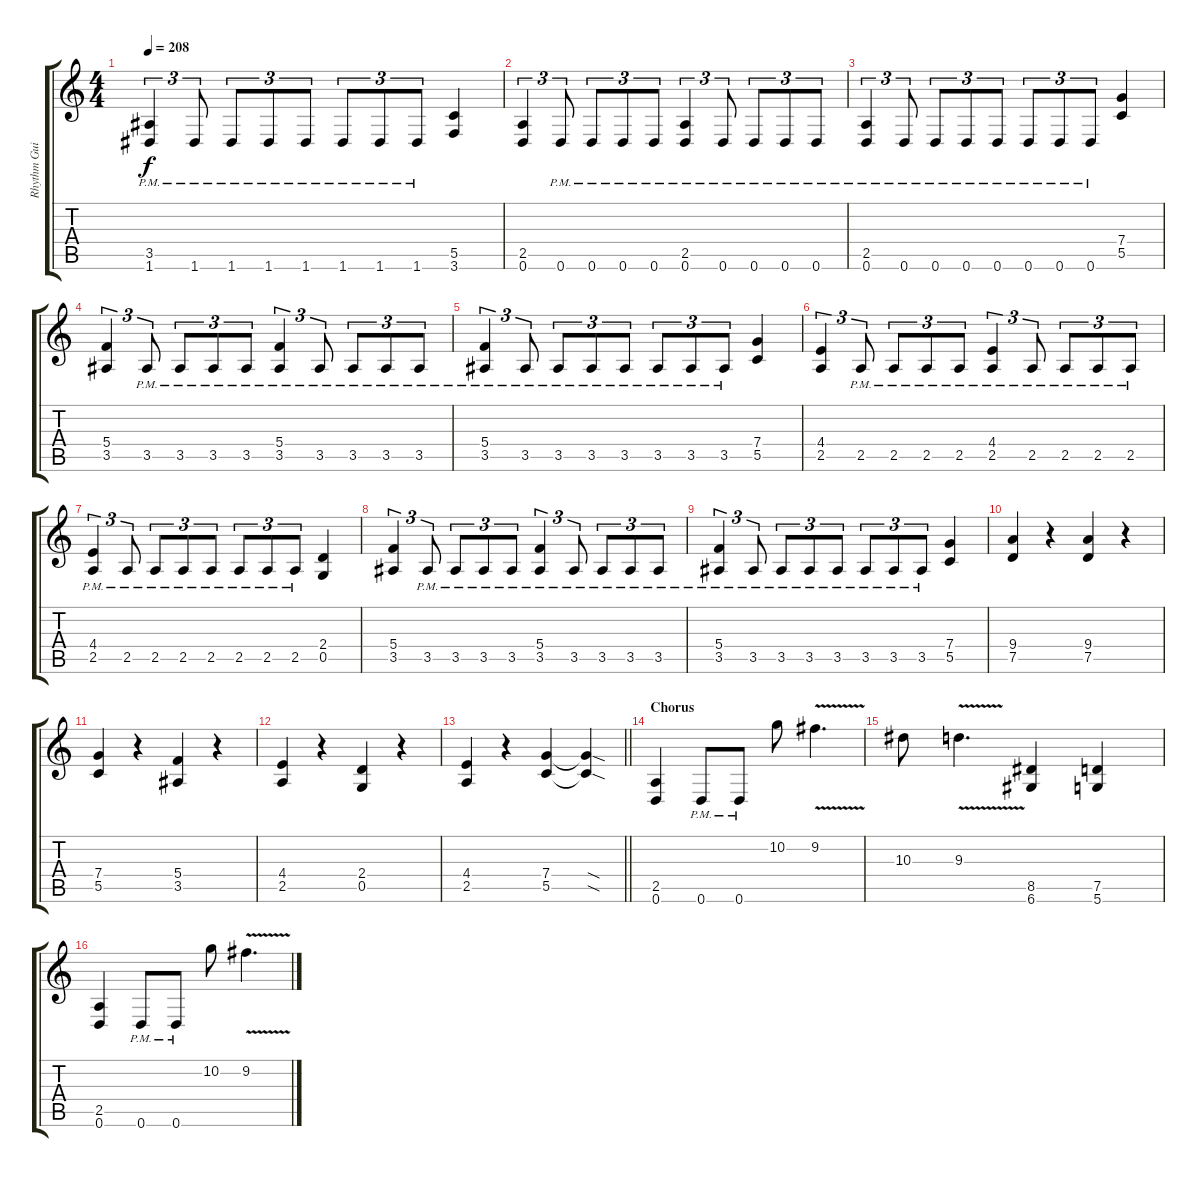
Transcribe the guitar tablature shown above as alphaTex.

\track ("Rhythm Guitar" "Rhythm Gui") {instrument distortionguitar}
\staff {score tabs}
\tuning (D4 A3 F3 C3 G2 D2) {hide}
\ts (4 4)
\tempo 208
\clef g2
\ks c
(3.5{pm} 1.6{pm}).4{tu (3 2) dy f} 1.6{pm}.8{tu (3 2)} 1.6{pm}.8{tu (3 2)} 1.6{pm}.8{tu (3 2)} 1.6{pm}.8{tu (3 2)} 1.6{pm}.8{tu (3 2)} 1.6{pm}.8{tu (3 2)} 1.6{pm}.8{tu (3 2)} (5.5 3.6).4 |
(2.5 0.6).4{tu (3 2)} 0.6{pm}.8{tu (3 2)} 0.6{pm}.8{tu (3 2)} 0.6{pm}.8{tu (3 2)} 0.6{pm}.8{tu (3 2)} (2.5{pm} 0.6{pm}).4{tu (3 2)} 0.6{pm}.8{tu (3 2)} 0.6{pm}.8{tu (3 2)} 0.6{pm}.8{tu (3 2)} 0.6{pm}.8{tu (3 2)} |
(2.5{pm} 0.6{pm}).4{tu (3 2)} 0.6{pm}.8{tu (3 2)} 0.6{pm}.8{tu (3 2)} 0.6{pm}.8{tu (3 2)} 0.6{pm}.8{tu (3 2)} 0.6{pm}.8{tu (3 2)} 0.6{pm}.8{tu (3 2)} 0.6{pm}.8{tu (3 2)} (7.4 5.5).4 |
(5.4 3.5).4{tu (3 2)} 3.5{pm}.8{tu (3 2)} 3.5{pm}.8{tu (3 2)} 3.5{pm}.8{tu (3 2)} 3.5{pm}.8{tu (3 2)} (5.4{pm} 3.5{pm}).4{tu (3 2)} 3.5{pm}.8{tu (3 2)} 3.5{pm}.8{tu (3 2)} 3.5{pm}.8{tu (3 2)} 3.5{pm}.8{tu (3 2)} |
(5.4{pm} 3.5{pm}).4{tu (3 2)} 3.5{pm}.8{tu (3 2)} 3.5{pm}.8{tu (3 2)} 3.5{pm}.8{tu (3 2)} 3.5{pm}.8{tu (3 2)} 3.5{pm}.8{tu (3 2)} 3.5{pm}.8{tu (3 2)} 3.5{pm}.8{tu (3 2)} (7.4 5.5).4 |
(4.4 2.5).4{tu (3 2)} 2.5{pm}.8{tu (3 2)} 2.5{pm}.8{tu (3 2)} 2.5{pm}.8{tu (3 2)} 2.5{pm}.8{tu (3 2)} (4.4{pm} 2.5{pm}).4{tu (3 2)} 2.5{pm}.8{tu (3 2)} 2.5{pm}.8{tu (3 2)} 2.5{pm}.8{tu (3 2)} 2.5{pm}.8{tu (3 2)} |
(4.4{pm} 2.5{pm}).4{tu (3 2)} 2.5{pm}.8{tu (3 2)} 2.5{pm}.8{tu (3 2)} 2.5{pm}.8{tu (3 2)} 2.5{pm}.8{tu (3 2)} 2.5{pm}.8{tu (3 2)} 2.5{pm}.8{tu (3 2)} 2.5{pm}.8{tu (3 2)} (2.4 0.5).4 |
(5.4 3.5).4{tu (3 2)} 3.5{pm}.8{tu (3 2)} 3.5{pm}.8{tu (3 2)} 3.5{pm}.8{tu (3 2)} 3.5{pm}.8{tu (3 2)} (5.4{pm} 3.5{pm}).4{tu (3 2)} 3.5{pm}.8{tu (3 2)} 3.5{pm}.8{tu (3 2)} 3.5{pm}.8{tu (3 2)} 3.5{pm}.8{tu (3 2)} |
(5.4{pm} 3.5{pm}).4{tu (3 2)} 3.5{pm}.8{tu (3 2)} 3.5{pm}.8{tu (3 2)} 3.5{pm}.8{tu (3 2)} 3.5{pm}.8{tu (3 2)} 3.5{pm}.8{tu (3 2)} 3.5{pm}.8{tu (3 2)} 3.5{pm}.8{tu (3 2)} (7.4 5.5).4 |
(9.4 7.5).4 r.4 (9.4 7.5).4 r.4 |
(7.4 5.5).4 r.4 (5.4 3.5).4 r.4 |
(4.4 2.5).4 r.4 (2.4 0.5).4 r.4 |
\barLineRight lightlight
(4.4 2.5).4 r.4 (7.4 5.5).4 (7.4{sod t} 5.5{sod t}).4 |
\section ("" "Chorus")
(2.5 0.6).4{volume 13 balance 3} 0.6{pm}.8 0.6{pm}.8 10.2.8 9.2{v}.4{d} |
10.3.8 9.3{v}.4{d} (8.5 6.6).4 (7.5 5.6).4 |
(2.5 0.6).4 0.6{pm}.8 0.6{pm}.8 10.2.8 9.2{v}.4{d}
